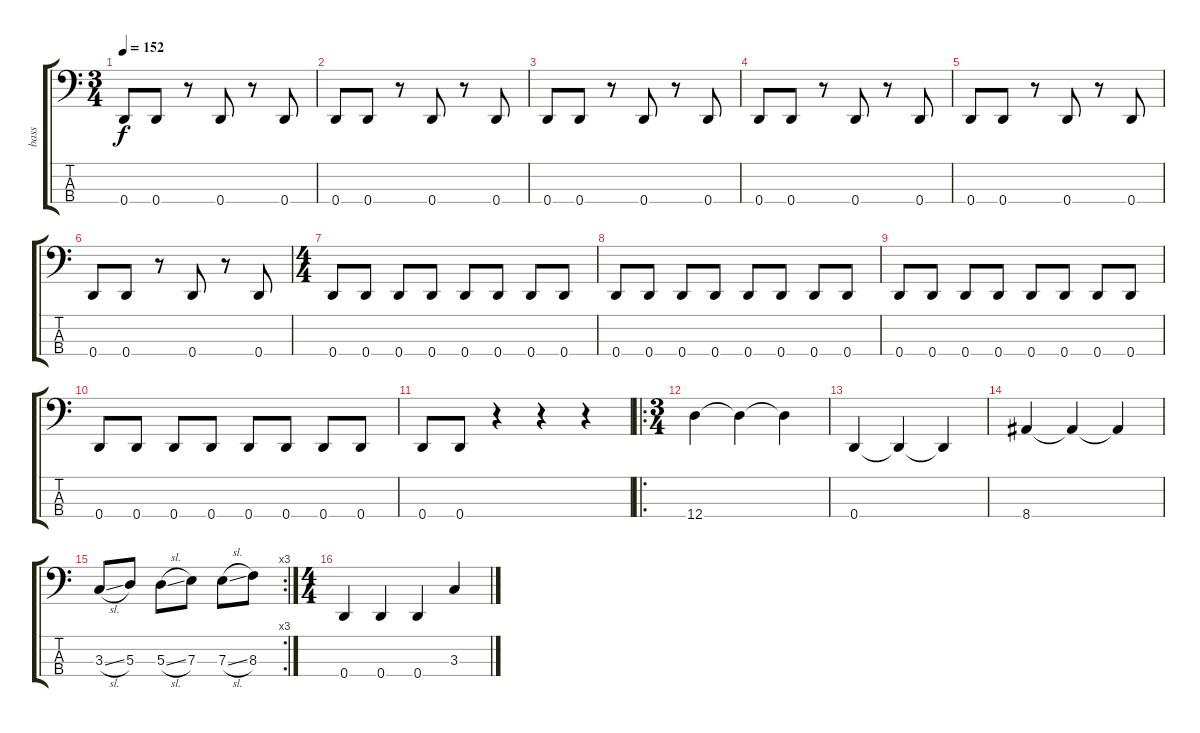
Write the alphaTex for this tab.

\track ("bass" "bass") {instrument electricbasspick bank 255}
\staff {score tabs}
\tuning (G2 D2 A1 D1) {hide}
\ts (3 4)
\tempo 152
\clef f4
\ks c
0.4.8{dy f} 0.4.8 r.8 0.4.8 r.8 0.4.8 |
0.4.8 0.4.8 r.8 0.4.8 r.8 0.4.8 |
0.4.8 0.4.8 r.8 0.4.8 r.8 0.4.8 |
0.4.8 0.4.8 r.8 0.4.8 r.8 0.4.8 |
0.4.8 0.4.8 r.8 0.4.8 r.8 0.4.8 |
0.4.8 0.4.8 r.8 0.4.8 r.8 0.4.8 |
\ts (4 4)
0.4.8 0.4.8 0.4.8 0.4.8 0.4.8 0.4.8 0.4.8 0.4.8 |
0.4.8 0.4.8 0.4.8 0.4.8 0.4.8 0.4.8 0.4.8 0.4.8 |
0.4.8 0.4.8 0.4.8 0.4.8 0.4.8 0.4.8 0.4.8 0.4.8 |
0.4.8 0.4.8 0.4.8 0.4.8 0.4.8 0.4.8 0.4.8 0.4.8 |
0.4.8 0.4.8 r.4 r.4 r.4 |
\ro
\ts (3 4)
12.4.4 12.4{t}.4 12.4{t}.4 |
0.4.4 0.4{t}.4 0.4{t}.4 |
8.4.4 8.4{t}.4 8.4{t}.4 |
\rc 3
3.3{sl}.8 5.3.8 5.3{sl}.8 7.3.8 7.3{sl}.8 8.3.8 |
\ts (4 4)
0.4.4 0.4.4 0.4.4 3.3.4
